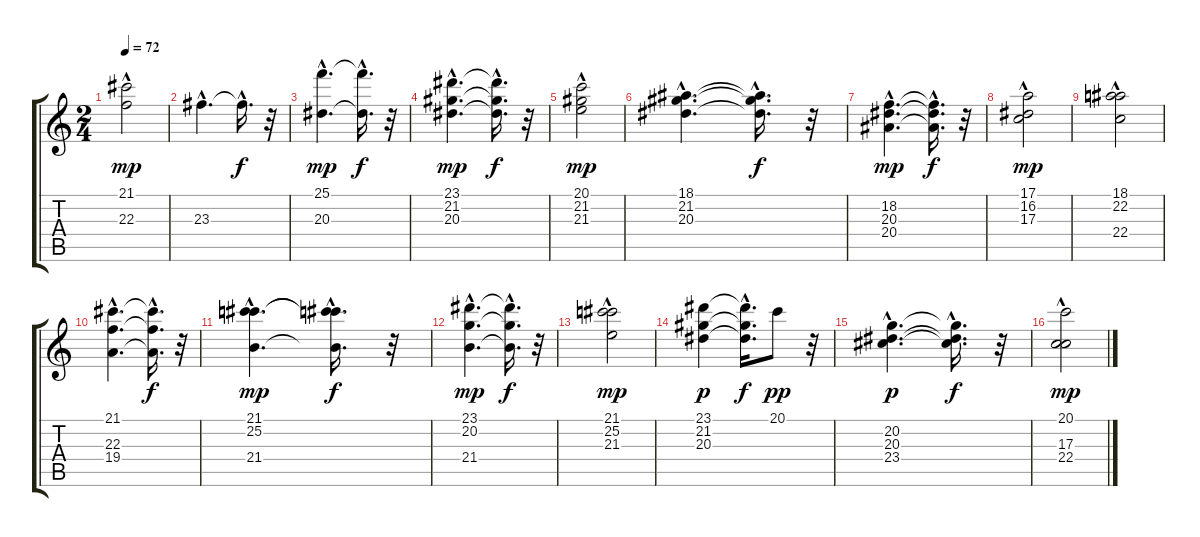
\track "" {instrument percussiveorgan}
\staff {score tabs}
\tuning (E4 B3 G3 D3 A2 E2) {hide}
\ts (2 4)
\tempo 72
\clef g2
\ks c
(21.1 22.3{hac}).2{dy mp} |
23.3{hac}.4{d} 23.3{hac t}.16{d dy f} r.32 |
(25.1{hac} 20.3{hac}).4{d dy mp} (25.1{hac t} 20.3{hac t}).16{d dy f} r.32 |
(23.1{hac} 21.2{hac} 20.3{hac}).4{d dy mp} (23.1{hac t} 21.2{hac t} 20.3{hac t}).16{d dy f} r.32 |
(20.1{hac} 21.2 21.3).2{dy mp} |
(18.1{hac} 21.2{hac} 20.3{hac}).4{d} (18.1{hac t} 21.2{hac t} 20.3{t}).16{d dy f} r.32 |
(18.2{hac} 20.3{hac} 20.4{hac}).4{d dy mp} (18.2{hac t} 20.3{t} 20.4{hac t}).16{d dy f} r.32 |
(17.1 16.2{hac} 17.3{hac}).2{dy mp} |
(18.1 22.2{hac} 22.4{hac}).2 |
(21.1{hac} 22.3{hac} 19.4{hac}).4{d} (21.1{hac t} 22.3{hac t} 19.4{hac t}).16{d dy f} r.32 |
(21.1{hac} 25.2{hac} 21.4{hac}).4{d dy mp} (21.1{hac t} 25.2{hac t} 21.4{hac t}).16{d dy f} r.32 |
(23.1{hac} 20.2{hac} 21.4{hac}).4{d dy mp} (23.1{hac t} 20.2{t} 21.4{t}).16{d dy f} r.32 |
(21.1 25.2 21.3{hac}).2{dy mp} |
(23.1 21.2 20.3).4{dy p} (23.1{hac t} 21.2{t} 20.3{hac t}).16{d dy f} 20.1.8{dy pp} r.32 |
(20.2{hac} 20.3{hac} 23.4{hac}).4{d dy p} (20.2{hac t} 20.3{t} 23.4{hac t}).16{d dy f} r.32 |
(20.1 17.3{hac} 22.4{hac}).2{dy mp}
